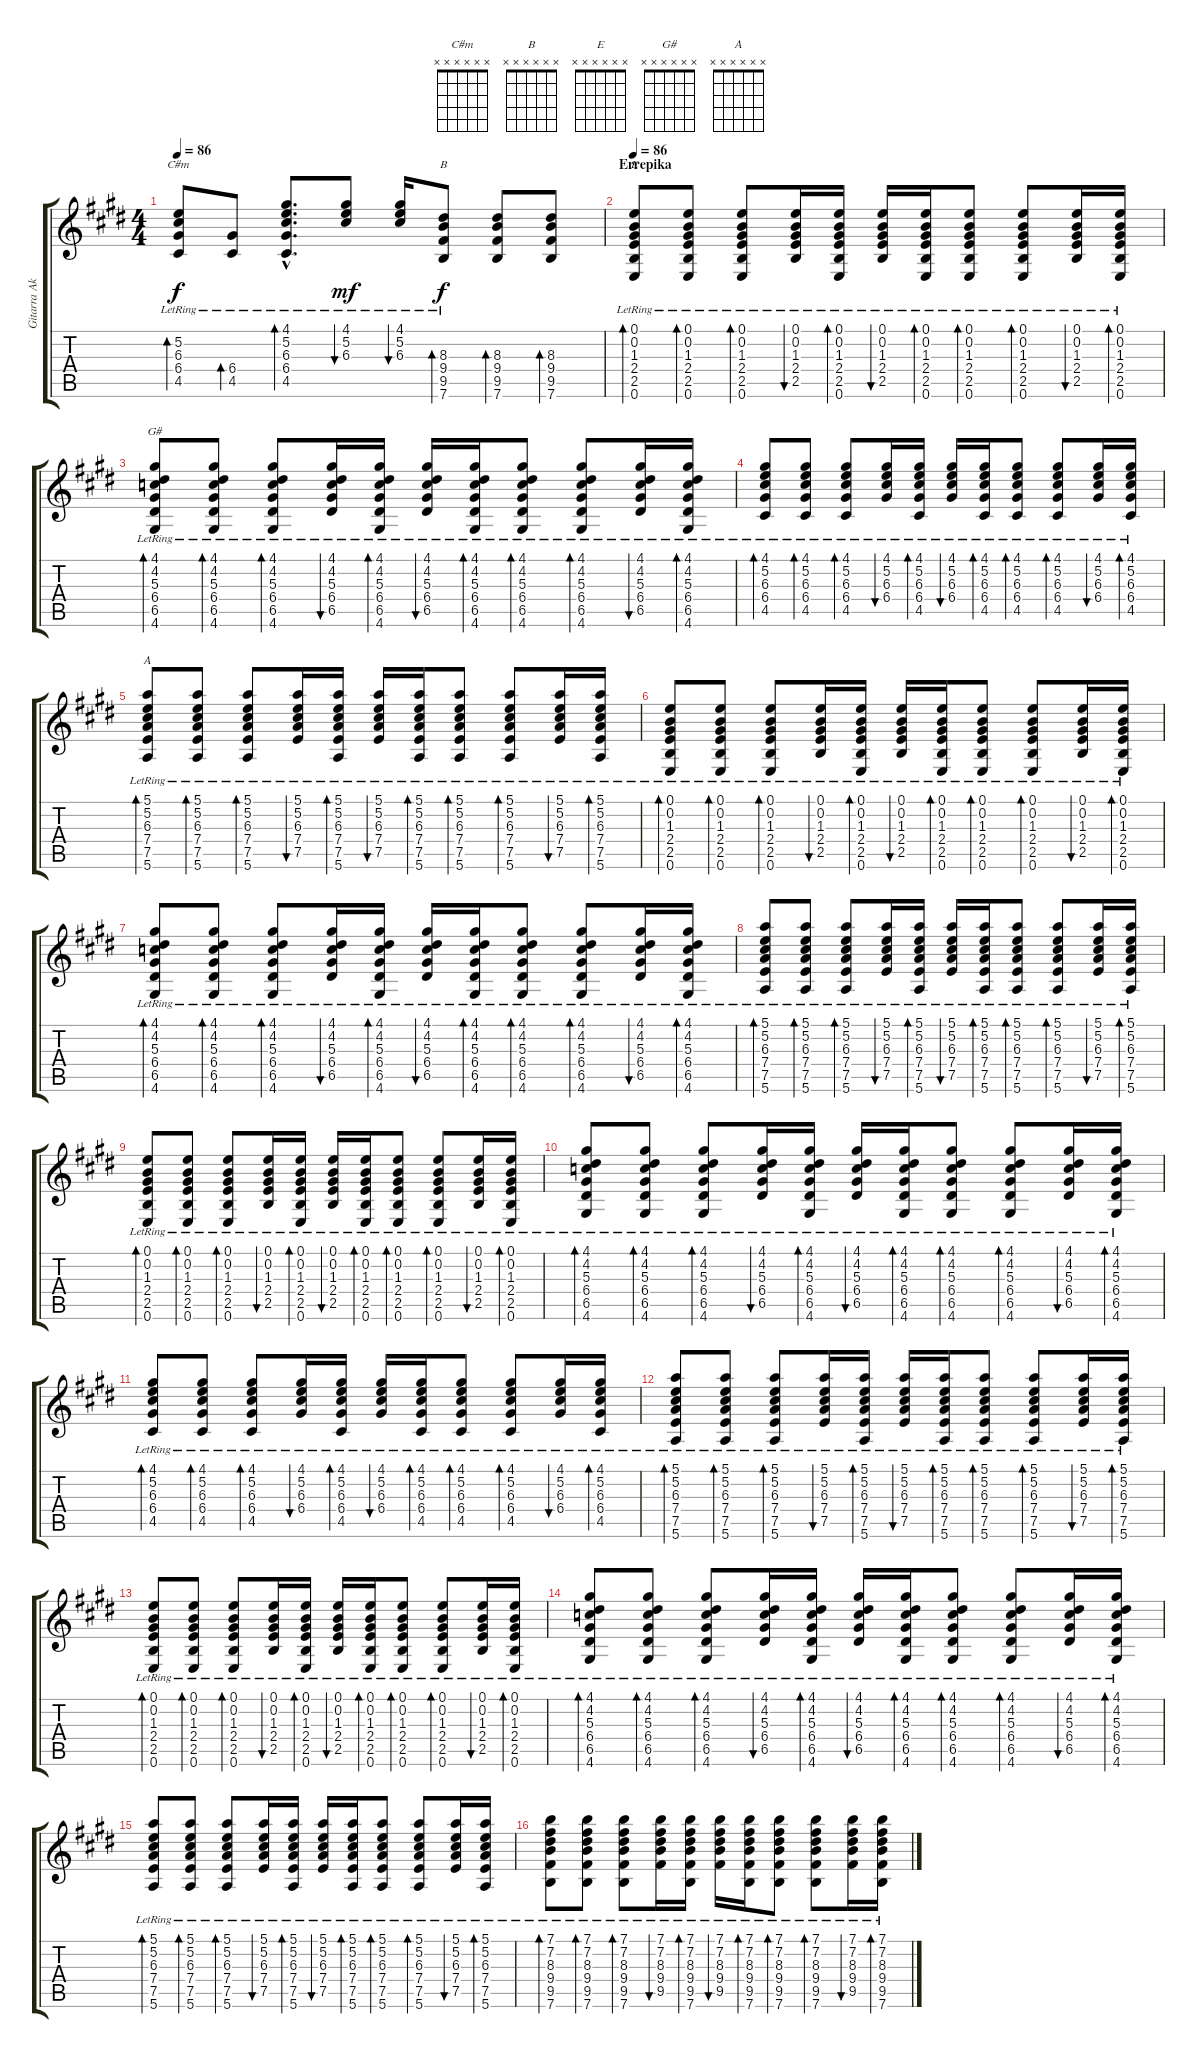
\track ("Gitarra Akustikoa" "Gitarra Ak") {instrument acousticguitarsteel}
\staff {score tabs}
\tuning (E4 B3 G3 D3 A2 E2) {hide}
\chord ("C#m" x x x x x x)
\chord ("B" x x x x x x)
\chord ("E" x x x x x x)
\chord ("G#" x x x x x x)
\chord ("A" x x x x x x)
\ts (4 4)
\tempo 86
\clef g2
\ks e
(5.2{lr} 6.3{lr} 6.4{lr} 4.5{lr}).8{bd 60 ch "C#m" dy f} (6.4{lr} 4.5{lr}).8{bd 60} (4.1{hac lr} 5.2{hac lr} 6.3{hac lr} 6.4{hac lr} 4.5{hac lr}).8{d bd 60} (4.1{lr} 5.2{lr} 6.3{lr}).8{bu 60 dy mf} (4.1{lr} 5.2{lr} 6.3{lr}).16{bu 60} (8.3{lr} 9.4{lr} 9.5{lr} 7.6{lr}).8{bd 60 ch "B" dy f} (8.3 9.4 9.5 7.6).8{bd 60} (8.3 9.4 9.5 7.6).8{bd 60} |
\section ("" "Errepika")
\tempo 86
(0.1{lr} 0.2{lr} 1.3{lr} 2.4{lr} 2.5{lr} 0.6{lr}).8{bd 60 ch "E"} (0.1{lr} 0.2{lr} 1.3{lr} 2.4{lr} 2.5{lr} 0.6{lr}).8{bd 60} (0.1{lr} 0.2{lr} 1.3{lr} 2.4{lr} 2.5{lr} 0.6{lr}).8{bd 60} (0.1{lr} 0.2{lr} 1.3{lr} 2.4{lr} 2.5{lr}).16{bu 60} (0.1{lr} 0.2{lr} 1.3{lr} 2.4{lr} 2.5{lr} 0.6{lr}).16{bd 60} (0.1{lr} 0.2{lr} 1.3{lr} 2.4{lr} 2.5{lr}).16{bu 60} (0.1{lr} 0.2{lr} 1.3{lr} 2.4{lr} 2.5{lr} 0.6{lr}).16{bd 60} (0.1{lr} 0.2{lr} 1.3{lr} 2.4{lr} 2.5{lr} 0.6{lr}).8{bd 60} (0.1{lr} 0.2{lr} 1.3{lr} 2.4{lr} 2.5{lr} 0.6{lr}).8{bd 60} (0.1{lr} 0.2{lr} 1.3{lr} 2.4{lr} 2.5{lr}).16{bu 60} (0.1{lr} 0.2{lr} 1.3{lr} 2.4{lr} 2.5{lr} 0.6{lr}).16{bd 60} |
(4.1{lr} 4.2{lr} 5.3{lr} 6.4{lr} 6.5{lr} 4.6{lr}).8{bd 60 ch "G#"} (4.1{lr} 4.2{lr} 5.3{lr} 6.4{lr} 6.5{lr} 4.6{lr}).8{bd 60} (4.1{lr} 4.2{lr} 5.3{lr} 6.4{lr} 6.5{lr} 4.6{lr}).8{bd 60} (4.1{lr} 4.2{lr} 5.3{lr} 6.4{lr} 6.5{lr}).16{bu 60} (4.1{lr} 4.2{lr} 5.3{lr} 6.4{lr} 6.5{lr} 4.6{lr}).16{bd 60} (4.1{lr} 4.2{lr} 5.3{lr} 6.4{lr} 6.5{lr}).16{bu 60} (4.1{lr} 4.2{lr} 5.3{lr} 6.4{lr} 6.5{lr} 4.6{lr}).16{bd 60} (4.1{lr} 4.2{lr} 5.3{lr} 6.4{lr} 6.5{lr} 4.6{lr}).8{bd 60} (4.1{lr} 4.2{lr} 5.3{lr} 6.4{lr} 6.5{lr} 4.6{lr}).8{bd 60} (4.1{lr} 4.2{lr} 5.3{lr} 6.4{lr} 6.5{lr}).16{bu 60} (4.1{lr} 4.2{lr} 5.3{lr} 6.4{lr} 6.5{lr} 4.6{lr}).16{bd 60} |
(4.1{lr} 5.2{lr} 6.3{lr} 6.4{lr} 4.5{lr}).8{bd 60} (4.1{lr} 5.2{lr} 6.3{lr} 6.4{lr} 4.5{lr}).8{bd 60} (4.1{lr} 5.2{lr} 6.3{lr} 6.4{lr} 4.5{lr}).8{bd 60} (4.1{lr} 5.2{lr} 6.3{lr} 6.4{lr}).16{bu 60} (4.1{lr} 5.2{lr} 6.3{lr} 6.4{lr} 4.5{lr}).16{bd 60} (4.1{lr} 5.2{lr} 6.3{lr} 6.4{lr}).16{bu 60} (4.1{lr} 5.2{lr} 6.3{lr} 6.4{lr} 4.5{lr}).16{bd 60} (4.1{lr} 5.2{lr} 6.3{lr} 6.4{lr} 4.5{lr}).8{bd 60} (4.1{lr} 5.2{lr} 6.3{lr} 6.4{lr} 4.5{lr}).8{bd 60} (4.1{lr} 5.2{lr} 6.3{lr} 6.4{lr}).16{bu 60} (4.1{lr} 5.2{lr} 6.3{lr} 6.4{lr} 4.5{lr}).16{bd 60} |
(5.1{lr} 5.2{lr} 6.3{lr} 7.4{lr} 7.5{lr} 5.6{lr}).8{bd 60 ch "A"} (5.1{lr} 5.2{lr} 6.3{lr} 7.4{lr} 7.5{lr} 5.6{lr}).8{bd 60} (5.1{lr} 5.2{lr} 6.3{lr} 7.4{lr} 7.5{lr} 5.6{lr}).8{bd 60} (5.1{lr} 5.2{lr} 6.3{lr} 7.4{lr} 7.5{lr}).16{bu 60} (5.1{lr} 5.2{lr} 6.3{lr} 7.4{lr} 7.5{lr} 5.6{lr}).16{bd 60} (5.1{lr} 5.2{lr} 6.3{lr} 7.4{lr} 7.5{lr}).16{bu 60} (5.1{lr} 5.2{lr} 6.3{lr} 7.4{lr} 7.5{lr} 5.6{lr}).16{bd 60} (5.1{lr} 5.2{lr} 6.3{lr} 7.4{lr} 7.5{lr} 5.6{lr}).8{bd 60} (5.1{lr} 5.2{lr} 6.3{lr} 7.4{lr} 7.5{lr} 5.6{lr}).8{bd 60} (5.1{lr} 5.2{lr} 6.3{lr} 7.4{lr} 7.5{lr}).16{bu 60} (5.1{lr} 5.2{lr} 6.3{lr} 7.4{lr} 7.5{lr} 5.6{lr}).16{bd 60} |
(0.1{lr} 0.2{lr} 1.3{lr} 2.4{lr} 2.5{lr} 0.6{lr}).8{bd 60} (0.1{lr} 0.2{lr} 1.3{lr} 2.4{lr} 2.5{lr} 0.6{lr}).8{bd 60} (0.1{lr} 0.2{lr} 1.3{lr} 2.4{lr} 2.5{lr} 0.6{lr}).8{bd 60} (0.1{lr} 0.2{lr} 1.3{lr} 2.4{lr} 2.5{lr}).16{bu 60} (0.1{lr} 0.2{lr} 1.3{lr} 2.4{lr} 2.5{lr} 0.6{lr}).16{bd 60} (0.1{lr} 0.2{lr} 1.3{lr} 2.4{lr} 2.5{lr}).16{bu 60} (0.1{lr} 0.2{lr} 1.3{lr} 2.4{lr} 2.5{lr} 0.6{lr}).16{bd 60} (0.1{lr} 0.2{lr} 1.3{lr} 2.4{lr} 2.5{lr} 0.6{lr}).8{bd 60} (0.1{lr} 0.2{lr} 1.3{lr} 2.4{lr} 2.5{lr} 0.6{lr}).8{bd 60} (0.1{lr} 0.2{lr} 1.3{lr} 2.4{lr} 2.5{lr}).16{bu 60} (0.1{lr} 0.2{lr} 1.3{lr} 2.4{lr} 2.5{lr} 0.6{lr}).16{bd 60} |
(4.1{lr} 4.2{lr} 5.3{lr} 6.4{lr} 6.5{lr} 4.6{lr}).8{bd 60} (4.1{lr} 4.2{lr} 5.3{lr} 6.4{lr} 6.5{lr} 4.6{lr}).8{bd 60} (4.1{lr} 4.2{lr} 5.3{lr} 6.4{lr} 6.5{lr} 4.6{lr}).8{bd 60} (4.1{lr} 4.2{lr} 5.3{lr} 6.4{lr} 6.5{lr}).16{bu 60} (4.1{lr} 4.2{lr} 5.3{lr} 6.4{lr} 6.5{lr} 4.6{lr}).16{bd 60} (4.1{lr} 4.2{lr} 5.3{lr} 6.4{lr} 6.5{lr}).16{bu 60} (4.1{lr} 4.2{lr} 5.3{lr} 6.4{lr} 6.5{lr} 4.6{lr}).16{bd 60} (4.1{lr} 4.2{lr} 5.3{lr} 6.4{lr} 6.5{lr} 4.6{lr}).8{bd 60} (4.1{lr} 4.2{lr} 5.3{lr} 6.4{lr} 6.5{lr} 4.6{lr}).8{bd 60} (4.1{lr} 4.2{lr} 5.3{lr} 6.4{lr} 6.5{lr}).16{bu 60} (4.1{lr} 4.2{lr} 5.3{lr} 6.4{lr} 6.5{lr} 4.6{lr}).16{bd 60} |
(5.1{lr} 5.2{lr} 6.3{lr} 7.4{lr} 7.5{lr} 5.6{lr}).8{bd 60} (5.1{lr} 5.2{lr} 6.3{lr} 7.4{lr} 7.5{lr} 5.6{lr}).8{bd 60} (5.1{lr} 5.2{lr} 6.3{lr} 7.4{lr} 7.5{lr} 5.6{lr}).8{bd 60} (5.1{lr} 5.2{lr} 6.3{lr} 7.4{lr} 7.5{lr}).16{bu 60} (5.1{lr} 5.2{lr} 6.3{lr} 7.4{lr} 7.5{lr} 5.6{lr}).16{bd 60} (5.1{lr} 5.2{lr} 6.3{lr} 7.4{lr} 7.5{lr}).16{bu 60} (5.1{lr} 5.2{lr} 6.3{lr} 7.4{lr} 7.5{lr} 5.6{lr}).16{bd 60} (5.1{lr} 5.2{lr} 6.3{lr} 7.4{lr} 7.5{lr} 5.6{lr}).8{bd 60} (5.1{lr} 5.2{lr} 6.3{lr} 7.4{lr} 7.5{lr} 5.6{lr}).8{bd 60} (5.1{lr} 5.2{lr} 6.3{lr} 7.4{lr} 7.5{lr}).16{bu 60} (5.1{lr} 5.2{lr} 6.3{lr} 7.4{lr} 7.5{lr} 5.6{lr}).16{bd 60} |
(0.1{lr} 0.2{lr} 1.3{lr} 2.4{lr} 2.5{lr} 0.6{lr}).8{bd 60} (0.1{lr} 0.2{lr} 1.3{lr} 2.4{lr} 2.5{lr} 0.6{lr}).8{bd 60} (0.1{lr} 0.2{lr} 1.3{lr} 2.4{lr} 2.5{lr} 0.6{lr}).8{bd 60} (0.1{lr} 0.2{lr} 1.3{lr} 2.4{lr} 2.5{lr}).16{bu 60} (0.1{lr} 0.2{lr} 1.3{lr} 2.4{lr} 2.5{lr} 0.6{lr}).16{bd 60} (0.1{lr} 0.2{lr} 1.3{lr} 2.4{lr} 2.5{lr}).16{bu 60} (0.1{lr} 0.2{lr} 1.3{lr} 2.4{lr} 2.5{lr} 0.6{lr}).16{bd 60} (0.1{lr} 0.2{lr} 1.3{lr} 2.4{lr} 2.5{lr} 0.6{lr}).8{bd 60} (0.1{lr} 0.2{lr} 1.3{lr} 2.4{lr} 2.5{lr} 0.6{lr}).8{bd 60} (0.1{lr} 0.2{lr} 1.3{lr} 2.4{lr} 2.5{lr}).16{bu 60} (0.1{lr} 0.2{lr} 1.3{lr} 2.4{lr} 2.5{lr} 0.6{lr}).16{bd 60} |
(4.1{lr} 4.2{lr} 5.3{lr} 6.4{lr} 6.5{lr} 4.6{lr}).8{bd 60} (4.1{lr} 4.2{lr} 5.3{lr} 6.4{lr} 6.5{lr} 4.6{lr}).8{bd 60} (4.1{lr} 4.2{lr} 5.3{lr} 6.4{lr} 6.5{lr} 4.6{lr}).8{bd 60} (4.1{lr} 4.2{lr} 5.3{lr} 6.4{lr} 6.5{lr}).16{bu 60} (4.1{lr} 4.2{lr} 5.3{lr} 6.4{lr} 6.5{lr} 4.6{lr}).16{bd 60} (4.1{lr} 4.2{lr} 5.3{lr} 6.4{lr} 6.5{lr}).16{bu 60} (4.1{lr} 4.2{lr} 5.3{lr} 6.4{lr} 6.5{lr} 4.6{lr}).16{bd 60} (4.1{lr} 4.2{lr} 5.3{lr} 6.4{lr} 6.5{lr} 4.6{lr}).8{bd 60} (4.1{lr} 4.2{lr} 5.3{lr} 6.4{lr} 6.5{lr} 4.6{lr}).8{bd 60} (4.1{lr} 4.2{lr} 5.3{lr} 6.4{lr} 6.5{lr}).16{bu 60} (4.1{lr} 4.2{lr} 5.3{lr} 6.4{lr} 6.5{lr} 4.6{lr}).16{bd 60} |
(4.1{lr} 5.2{lr} 6.3{lr} 6.4{lr} 4.5{lr}).8{bd 60} (4.1{lr} 5.2{lr} 6.3{lr} 6.4{lr} 4.5{lr}).8{bd 60} (4.1{lr} 5.2{lr} 6.3{lr} 6.4{lr} 4.5{lr}).8{bd 60} (4.1{lr} 5.2{lr} 6.3{lr} 6.4{lr}).16{bu 60} (4.1{lr} 5.2{lr} 6.3{lr} 6.4{lr} 4.5{lr}).16{bd 60} (4.1{lr} 5.2{lr} 6.3{lr} 6.4{lr}).16{bu 60} (4.1{lr} 5.2{lr} 6.3{lr} 6.4{lr} 4.5{lr}).16{bd 60} (4.1{lr} 5.2{lr} 6.3{lr} 6.4{lr} 4.5{lr}).8{bd 60} (4.1{lr} 5.2{lr} 6.3{lr} 6.4{lr} 4.5{lr}).8{bd 60} (4.1{lr} 5.2{lr} 6.3{lr} 6.4{lr}).16{bu 60} (4.1{lr} 5.2{lr} 6.3{lr} 6.4{lr} 4.5{lr}).16{bd 60} |
(5.1{lr} 5.2{lr} 6.3{lr} 7.4{lr} 7.5{lr} 5.6{lr}).8{bd 60} (5.1{lr} 5.2{lr} 6.3{lr} 7.4{lr} 7.5{lr} 5.6{lr}).8{bd 60} (5.1{lr} 5.2{lr} 6.3{lr} 7.4{lr} 7.5{lr} 5.6{lr}).8{bd 60} (5.1{lr} 5.2{lr} 6.3{lr} 7.4{lr} 7.5{lr}).16{bu 60} (5.1{lr} 5.2{lr} 6.3{lr} 7.4{lr} 7.5{lr} 5.6{lr}).16{bd 60} (5.1{lr} 5.2{lr} 6.3{lr} 7.4{lr} 7.5{lr}).16{bu 60} (5.1{lr} 5.2{lr} 6.3{lr} 7.4{lr} 7.5{lr} 5.6{lr}).16{bd 60} (5.1{lr} 5.2{lr} 6.3{lr} 7.4{lr} 7.5{lr} 5.6{lr}).8{bd 60} (5.1{lr} 5.2{lr} 6.3{lr} 7.4{lr} 7.5{lr} 5.6{lr}).8{bd 60} (5.1{lr} 5.2{lr} 6.3{lr} 7.4{lr} 7.5{lr}).16{bu 60} (5.1{lr} 5.2{lr} 6.3{lr} 7.4{lr} 7.5{lr} 5.6{lr}).16{bd 60} |
(0.1{lr} 0.2{lr} 1.3{lr} 2.4{lr} 2.5{lr} 0.6{lr}).8{bd 60} (0.1{lr} 0.2{lr} 1.3{lr} 2.4{lr} 2.5{lr} 0.6{lr}).8{bd 60} (0.1{lr} 0.2{lr} 1.3{lr} 2.4{lr} 2.5{lr} 0.6{lr}).8{bd 60} (0.1{lr} 0.2{lr} 1.3{lr} 2.4{lr} 2.5{lr}).16{bu 60} (0.1{lr} 0.2{lr} 1.3{lr} 2.4{lr} 2.5{lr} 0.6{lr}).16{bd 60} (0.1{lr} 0.2{lr} 1.3{lr} 2.4{lr} 2.5{lr}).16{bu 60} (0.1{lr} 0.2{lr} 1.3{lr} 2.4{lr} 2.5{lr} 0.6{lr}).16{bd 60} (0.1{lr} 0.2{lr} 1.3{lr} 2.4{lr} 2.5{lr} 0.6{lr}).8{bd 60} (0.1{lr} 0.2{lr} 1.3{lr} 2.4{lr} 2.5{lr} 0.6{lr}).8{bd 60} (0.1{lr} 0.2{lr} 1.3{lr} 2.4{lr} 2.5{lr}).16{bu 60} (0.1{lr} 0.2{lr} 1.3{lr} 2.4{lr} 2.5{lr} 0.6{lr}).16{bd 60} |
(4.1{lr} 4.2{lr} 5.3{lr} 6.4{lr} 6.5{lr} 4.6{lr}).8{bd 60} (4.1{lr} 4.2{lr} 5.3{lr} 6.4{lr} 6.5{lr} 4.6{lr}).8{bd 60} (4.1{lr} 4.2{lr} 5.3{lr} 6.4{lr} 6.5{lr} 4.6{lr}).8{bd 60} (4.1{lr} 4.2{lr} 5.3{lr} 6.4{lr} 6.5{lr}).16{bu 60} (4.1{lr} 4.2{lr} 5.3{lr} 6.4{lr} 6.5{lr} 4.6{lr}).16{bd 60} (4.1{lr} 4.2{lr} 5.3{lr} 6.4{lr} 6.5{lr}).16{bu 60} (4.1{lr} 4.2{lr} 5.3{lr} 6.4{lr} 6.5{lr} 4.6{lr}).16{bd 60} (4.1{lr} 4.2{lr} 5.3{lr} 6.4{lr} 6.5{lr} 4.6{lr}).8{bd 60} (4.1{lr} 4.2{lr} 5.3{lr} 6.4{lr} 6.5{lr} 4.6{lr}).8{bd 60} (4.1{lr} 4.2{lr} 5.3{lr} 6.4{lr} 6.5{lr}).16{bu 60} (4.1{lr} 4.2{lr} 5.3{lr} 6.4{lr} 6.5{lr} 4.6{lr}).16{bd 60} |
(5.1{lr} 5.2{lr} 6.3{lr} 7.4{lr} 7.5{lr} 5.6{lr}).8{bd 60} (5.1{lr} 5.2{lr} 6.3{lr} 7.4{lr} 7.5{lr} 5.6{lr}).8{bd 60} (5.1{lr} 5.2{lr} 6.3{lr} 7.4{lr} 7.5{lr} 5.6{lr}).8{bd 60} (5.1{lr} 5.2{lr} 6.3{lr} 7.4{lr} 7.5{lr}).16{bu 60} (5.1{lr} 5.2{lr} 6.3{lr} 7.4{lr} 7.5{lr} 5.6{lr}).16{bd 60} (5.1{lr} 5.2{lr} 6.3{lr} 7.4{lr} 7.5{lr}).16{bu 60} (5.1{lr} 5.2{lr} 6.3{lr} 7.4{lr} 7.5{lr} 5.6{lr}).16{bd 60} (5.1{lr} 5.2{lr} 6.3{lr} 7.4{lr} 7.5{lr} 5.6{lr}).8{bd 60} (5.1{lr} 5.2{lr} 6.3{lr} 7.4{lr} 7.5{lr} 5.6{lr}).8{bd 60} (5.1{lr} 5.2{lr} 6.3{lr} 7.4{lr} 7.5{lr}).16{bu 60} (5.1{lr} 5.2{lr} 6.3{lr} 7.4{lr} 7.5{lr} 5.6{lr}).16{bd 60} |
(7.1{lr} 7.2{lr} 8.3{lr} 9.4{lr} 9.5{lr} 7.6{lr}).8{bd 60} (7.1{lr} 7.2{lr} 8.3{lr} 9.4{lr} 9.5{lr} 7.6{lr}).8{bd 60} (7.1{lr} 7.2{lr} 8.3{lr} 9.4{lr} 9.5{lr} 7.6{lr}).8{bd 60} (7.1{lr} 7.2{lr} 8.3{lr} 9.4{lr} 9.5{lr}).16{bu 60} (7.1{lr} 7.2{lr} 8.3{lr} 9.4{lr} 9.5{lr} 7.6{lr}).16{bd 60} (7.1{lr} 7.2{lr} 8.3{lr} 9.4{lr} 9.5{lr}).16{bu 60} (7.1{lr} 7.2{lr} 8.3{lr} 9.4{lr} 9.5{lr} 7.6{lr}).16{bd 60} (7.1{lr} 7.2{lr} 8.3{lr} 9.4{lr} 9.5{lr} 7.6{lr}).8{bd 60} (7.1{lr} 7.2{lr} 8.3{lr} 9.4{lr} 9.5{lr} 7.6{lr}).8{bd 60} (7.1{lr} 7.2{lr} 8.3{lr} 9.4{lr} 9.5{lr}).16{bu 60} (7.1{lr} 7.2{lr} 8.3{lr} 9.4{lr} 9.5{lr} 7.6{lr}).16{bd 60}
